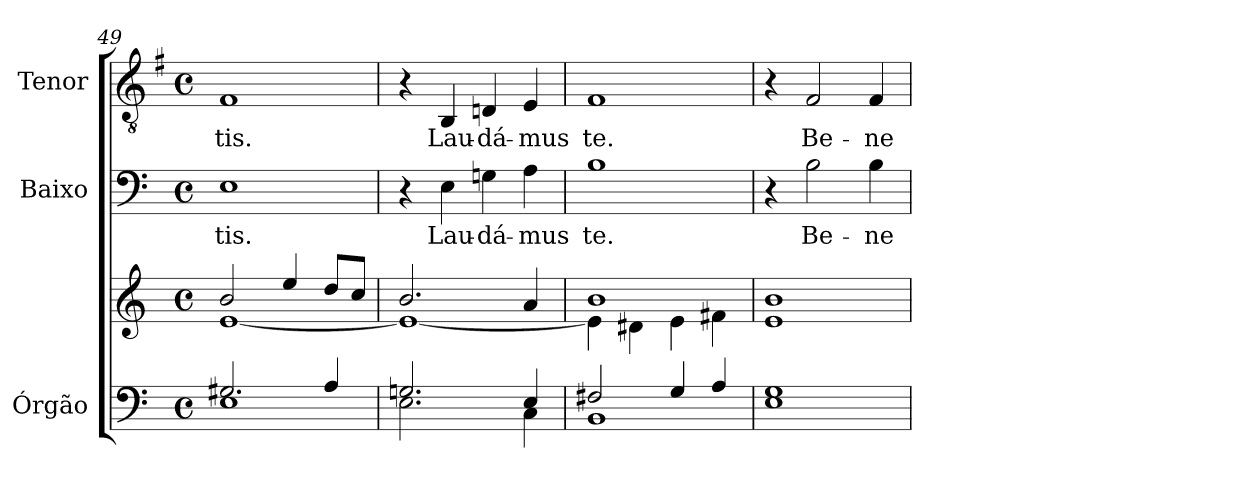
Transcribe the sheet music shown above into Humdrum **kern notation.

**kern	**kern	**kern	**text	**kern	**text
*part3	*part3	*part2	*part2	*part1	*part1
*staff4	*staff3	*staff2	*staff2	*staff1	*staff1
*I"Órgão	*	*I"Baixo	*	*I"Tenor	*
*I'Órg.	*	*	*	*I'Tr.	*
*clefF4	*clefG2	*clefF4	*	*clefGv2	*
*	*	*	*	*ITrd4c7	*
*k[]	*k[]	*k[]	*	*k[]	*
*C:	*C:	*C:	*	*C:	*
*M4/4	*M4/4	*M4/4	*	*M4/4	*
*met(c)	*met(c)	*met(c)	*	*met(c)	*
=49	=49	=49	=49	=49	=49
*^	*^	*	*	*	*
!	!	!	!	!	!LO:LY:b:color=#000000	!	!
!	!	!	!	!	!	!	!LO:LY:b:color=#000000
2.G#Xi/	1Ei	2bi/	[<1ei	1Ei	-tis.	1BBi	-tis.
.	.	4eei/	.	.	.	.	.
4Ai/	.	8ddi/L	.	.	.	.	.
.	.	8cci/J	.	.	.	.	.
!!LO:LB:g=z
=50	=50	=50	=50	=50	=50	=50	=50
2.Gni/	2.Ei\	2.bi/	1ei_<	4r	.	4r	.
!	!	!	!	!	!LO:LY:b:color=#000000	!	!
!	!	!	!	!	!	!	!LO:LY:b:color=#000000
.	.	.	.	4Ei\	Lau-	4EEi/	Lau-
!	!	!	!	!	!LO:LY:b:color=#000000	!	!
!	!	!	!	!	!	!	!LO:LY:b:color=#000000
.	.	.	.	4Gni\	-dá-	4GGni/	-dá-
!	!	!	!	!	!LO:LY:b:color=#000000	!	!
!	!	!	!	!	!	!	!LO:LY:b:color=#000000
4Ei/	4Ci\	4ai/	.	4Ai\	-mus	4AAi/	-mus
=51	=51	=51	=51	=51	=51	=51	=51
!	!	!	!	!	!LO:LY:b:color=#000000	!	!
!	!	!	!	!	!	!	!LO:LY:b:color=#000000
2F#Xi/	1BBi	1bi	4ei\]	1Bi	te.	1BBi	te.
.	.	.	4d#Xi\	.	.	.	.
4Gi/	.	.	4ei\	.	.	.	.
4Ai/	.	.	4f#Xi\	.	.	.	.
*	*	*v	*v	*	*	*	*
=52	=52	=52	=52	=52	=52	=52
1Gi	1Ei	1ei 1bi	4r	.	4r	.
!	!	!	!	!LO:LY:b:color=#000000	!	!
!	!	!	!	!	!	!LO:LY:b:color=#000000
.	.	.	2Bi\	Be-	2BBi/	Be-
!	!	!	!	!LO:LY:b:color=#000000	!	!
!	!	!	!	!	!	!LO:LY:b:color=#000000
.	.	.	4Bi\	-ne-	4BBi/	-ne-
*v	*v	*	*	*	*	*
=	=	=	=	=	=
*-	*-	*-	*-	*-	*-
